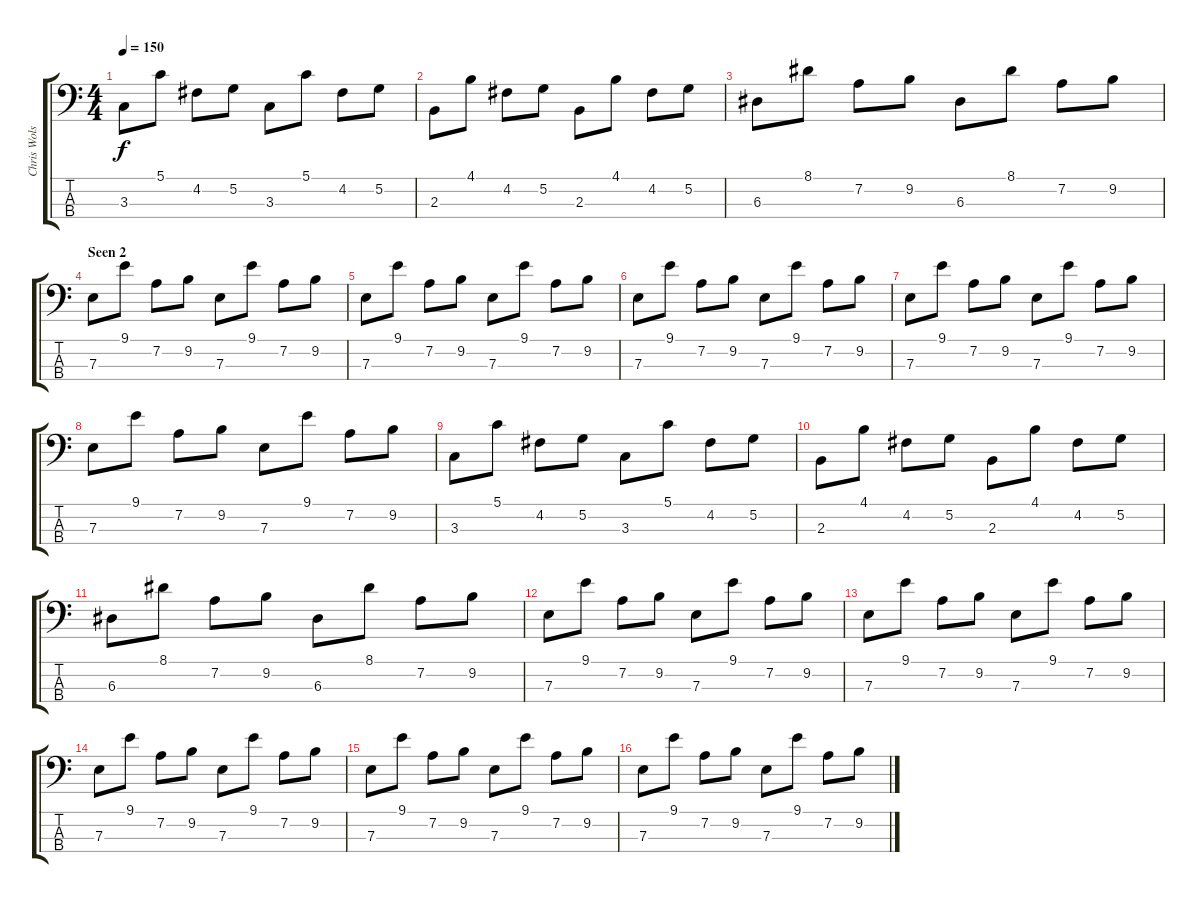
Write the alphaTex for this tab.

\track ("Chris Wolstenholme" "Chris Wols") {instrument fretlessbass}
\staff {score tabs}
\tuning (G2 D2 A1 D1) {hide}
\ts (4 4)
\tempo 150
\clef f4
\ks c
3.3.8{dy f} 5.1.8 4.2.8 5.2.8 3.3.8 5.1.8 4.2.8 5.2.8 |
2.3.8 4.1.8 4.2.8 5.2.8 2.3.8 4.1.8 4.2.8 5.2.8 |
6.3.8 8.1.8 7.2.8 9.2.8 6.3.8 8.1.8 7.2.8 9.2.8 |
\section ("" "Seen 2")
7.3.8 9.1.8 7.2.8 9.2.8 7.3.8 9.1.8 7.2.8 9.2.8 |
7.3.8 9.1.8 7.2.8 9.2.8 7.3.8 9.1.8 7.2.8 9.2.8 |
7.3.8 9.1.8 7.2.8 9.2.8 7.3.8 9.1.8 7.2.8 9.2.8 |
7.3.8 9.1.8 7.2.8 9.2.8 7.3.8 9.1.8 7.2.8 9.2.8 |
7.3.8 9.1.8 7.2.8 9.2.8 7.3.8 9.1.8 7.2.8 9.2.8 |
3.3.8 5.1.8 4.2.8 5.2.8 3.3.8 5.1.8 4.2.8 5.2.8 |
2.3.8 4.1.8 4.2.8 5.2.8 2.3.8 4.1.8 4.2.8 5.2.8 |
6.3.8 8.1.8 7.2.8 9.2.8 6.3.8 8.1.8 7.2.8 9.2.8 |
7.3.8 9.1.8 7.2.8 9.2.8 7.3.8 9.1.8 7.2.8 9.2.8 |
7.3.8 9.1.8 7.2.8 9.2.8 7.3.8 9.1.8 7.2.8 9.2.8 |
7.3.8 9.1.8 7.2.8 9.2.8 7.3.8 9.1.8 7.2.8 9.2.8 |
7.3.8 9.1.8 7.2.8 9.2.8 7.3.8 9.1.8 7.2.8 9.2.8 |
7.3.8 9.1.8 7.2.8 9.2.8 7.3.8 9.1.8 7.2.8 9.2.8
